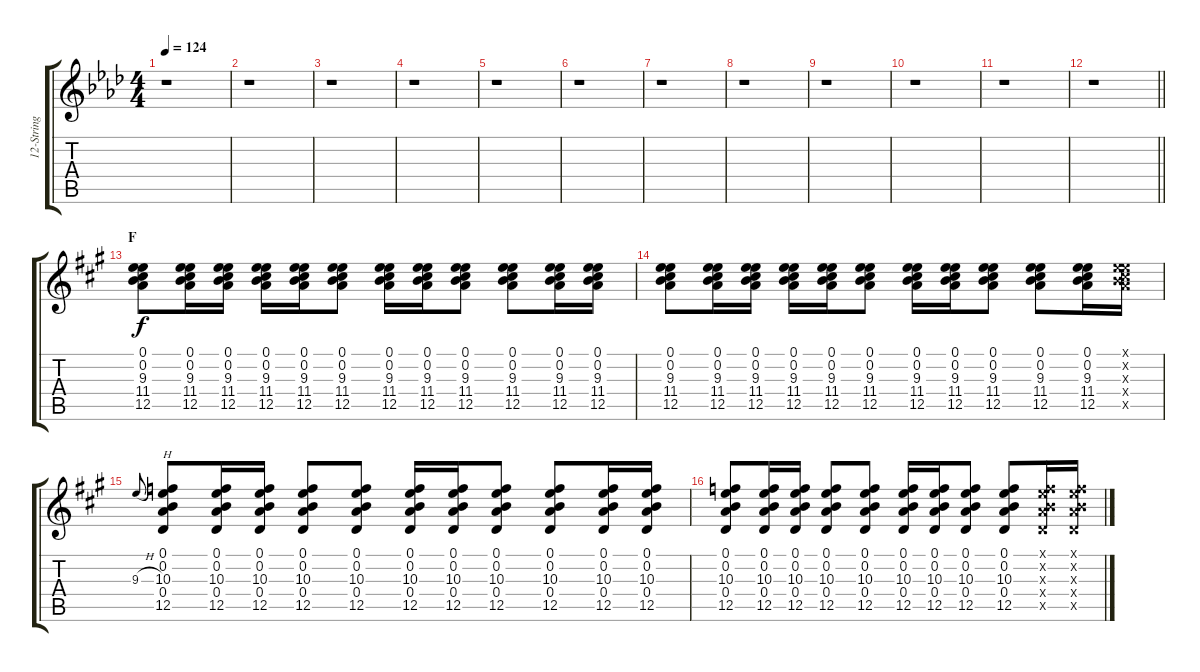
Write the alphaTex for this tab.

\track ("12-String Acoustic Guitar" "12-String ") {solo instrument acousticguitarsteel}
\staff {score tabs}
\tuning (E4 B3 G3 D3 A2 E2) {hide}
\ts (4 4)
\tempo 124
\clef g2
\ks ab
r.1{dy f} |
r.1 |
r.1 |
r.1 |
r.1 |
r.1 |
r.1 |
r.1 |
r.1 |
r.1 |
r.1 |
\barLineRight lightlight
r.1 |
\section ("" "F")
\ks a
(0.1 0.2 9.3 11.4 12.5).8 (0.1 0.2 9.3 11.4 12.5).16 (0.1 0.2 9.3 11.4 12.5).16 (0.1 0.2 9.3 11.4 12.5).16 (0.1 0.2 9.3 11.4 12.5).16 (0.1 0.2 9.3 11.4 12.5).8 (0.1 0.2 9.3 11.4 12.5).16 (0.1 0.2 9.3 11.4 12.5).16 (0.1 0.2 9.3 11.4 12.5).8 (0.1 0.2 9.3 11.4 12.5).8 (0.1 0.2 9.3 11.4 12.5).16 (0.1 0.2 9.3 11.4 12.5).16 |
(0.1 0.2 9.3 11.4 12.5).8 (0.1 0.2 9.3 11.4 12.5).16 (0.1 0.2 9.3 11.4 12.5).16 (0.1 0.2 9.3 11.4 12.5).16 (0.1 0.2 9.3 11.4 12.5).16 (0.1 0.2 9.3 11.4 12.5).8 (0.1 0.2 9.3 11.4 12.5).16 (0.1 0.2 9.3 11.4 12.5).16 (0.1 0.2 9.3 11.4 12.5).8 (0.1 0.2 9.3 11.4 12.5).8 (0.1 0.2 9.3 11.4 12.5).16 (0.1{x} 0.2{x} 9.3{x} 11.4{x} 12.5{x}).16 |
9.3{h}.8{gr onbeat} (0.1 0.2 10.3 0.4 12.5).8{txt "H"} (0.1 0.2 10.3 0.4 12.5).16 (0.1 0.2 10.3 0.4 12.5).16 (0.1 0.2 10.3 0.4 12.5).8 (0.1 0.2 10.3 0.4 12.5).8 (0.1 0.2 10.3 0.4 12.5).16 (0.1 0.2 10.3 0.4 12.5).16 (0.1 0.2 10.3 0.4 12.5).8 (0.1 0.2 10.3 0.4 12.5).8 (0.1 0.2 10.3 0.4 12.5).16 (0.1 0.2 10.3 0.4 12.5).16 |
(0.1 0.2 10.3 0.4 12.5).8 (0.1 0.2 10.3 0.4 12.5).16 (0.1 0.2 10.3 0.4 12.5).16 (0.1 0.2 10.3 0.4 12.5).8 (0.1 0.2 10.3 0.4 12.5).8 (0.1 0.2 10.3 0.4 12.5).16 (0.1 0.2 10.3 0.4 12.5).16 (0.1 0.2 10.3 0.4 12.5).8 (0.1 0.2 10.3 0.4 12.5).8 (0.1{x} 0.2{x} 10.3{x} 0.4{x} 12.5{x}).16 (0.1{x} 0.2{x} 10.3{x} 0.4{x} 12.5{x}).16
